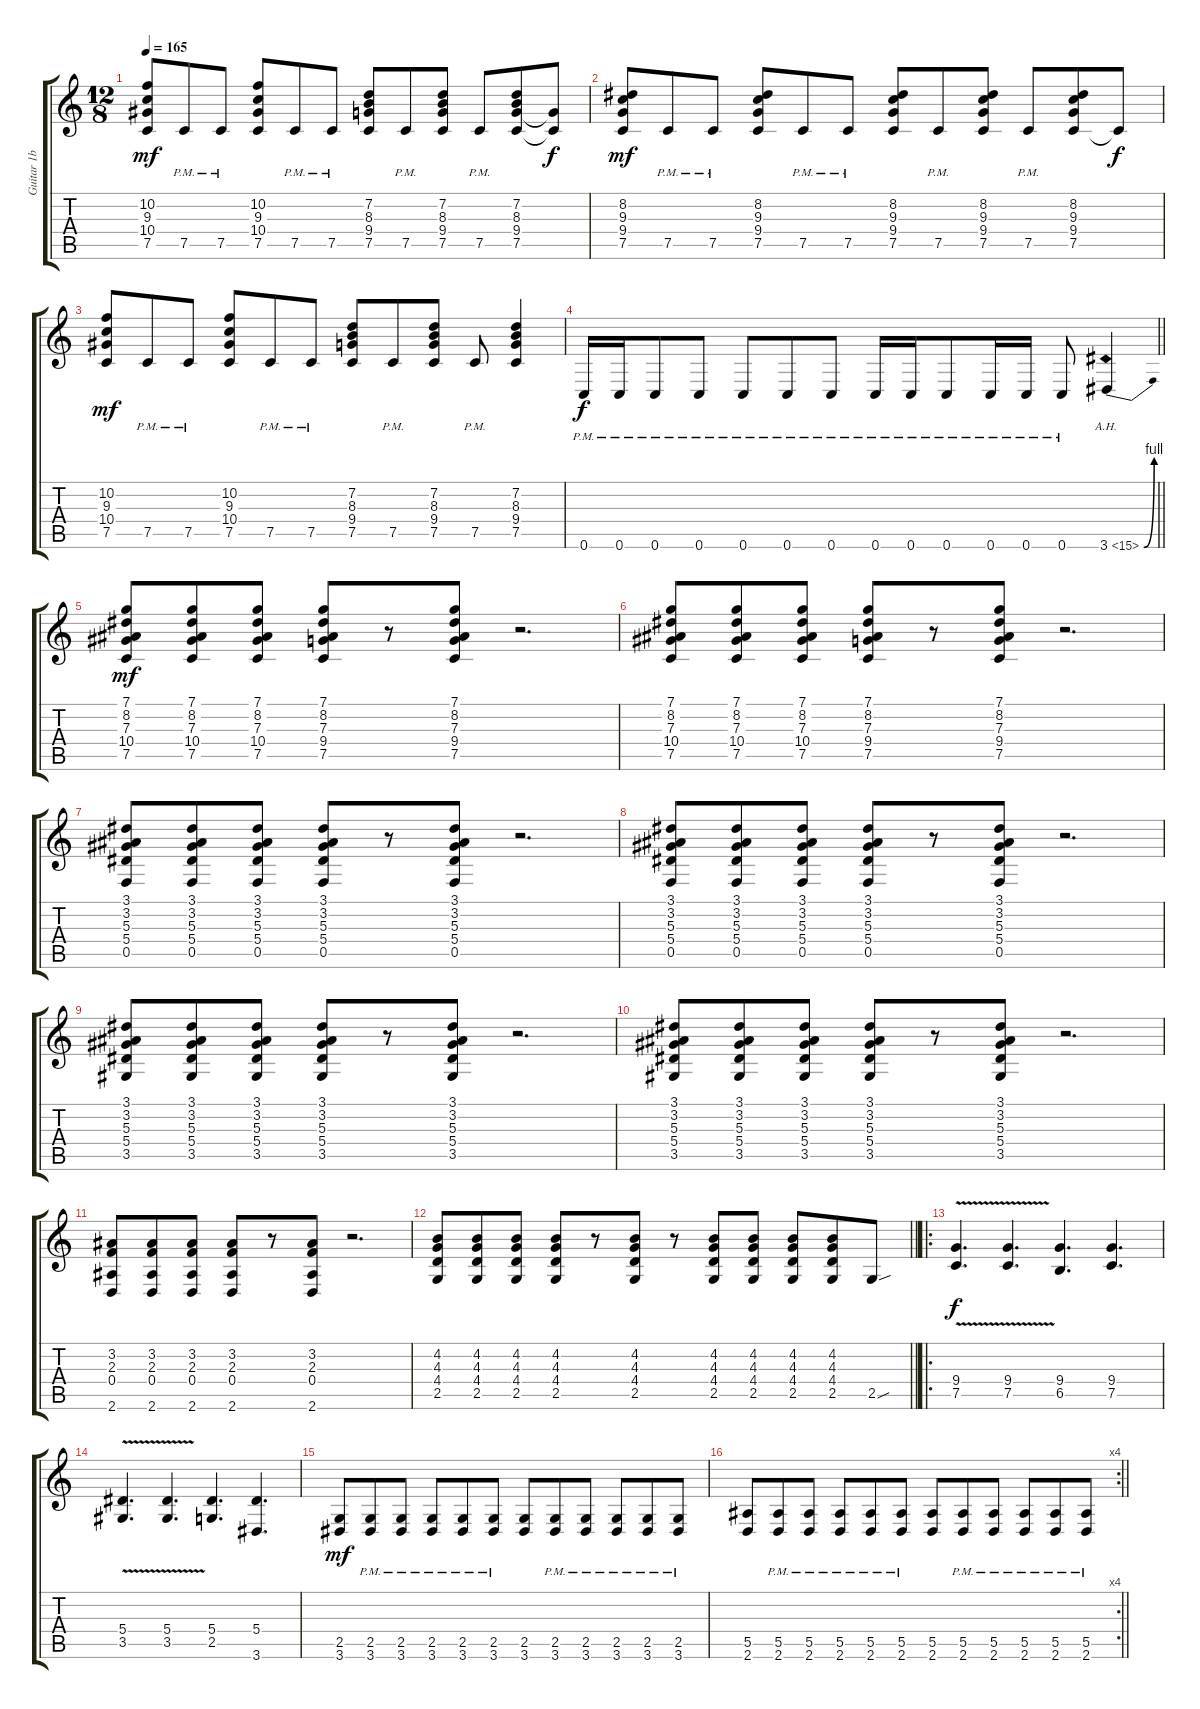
\track ("Guitar 1b" "Guitar 1b") {instrument distortionguitar}
\staff {score tabs}
\tuning (C4 G3 Eb3 Bb2 F2 C2) {hide}
\ts (12 8)
\tempo 165
\clef g2
\ks c
(10.2 9.3 10.4 7.5).8{dy mf} 7.5{pm}.8 7.5{pm}.8 (10.2 9.3 10.4 7.5).8 7.5{pm}.8 7.5{pm}.8 (7.2 8.3 9.4 7.5).8 7.5{pm}.8 (7.2 8.3 9.4 7.5).8 7.5{pm}.8 (7.2 8.3 9.4 7.5).8 (9.4{t} 7.5{t}).8{dy f} |
(8.2 9.3 9.4 7.5).8{dy mf} 7.5{pm}.8 7.5{pm}.8 (8.2 9.3 9.4 7.5).8 7.5{pm}.8 7.5{pm}.8 (8.2 9.3 9.4 7.5).8 7.5{pm}.8 (8.2 9.3 9.4 7.5).8 7.5{pm}.8 (8.2 9.3 9.4 7.5).8 7.5{t}.8{dy f} |
(10.2 9.3 10.4 7.5).8{dy mf} 7.5{pm}.8 7.5{pm}.8 (10.2 9.3 10.4 7.5).8 7.5{pm}.8 7.5{pm}.8 (7.2 8.3 9.4 7.5).8 7.5{pm}.8 (7.2 8.3 9.4 7.5).8 7.5{pm}.8 (7.2 8.3 9.4 7.5).4 |
\barLineRight lightlight
0.6{pm}.16{dy f} 0.6{pm}.16 0.6{pm}.8 0.6{pm}.8 0.6{pm}.8 0.6{pm}.8 0.6{pm}.8 0.6{pm}.16 0.6{pm}.16 0.6{pm}.8 0.6{pm}.16 0.6{pm}.16 0.6{pm}.8 3.6{be (bend 0 0 60 4) ah 12}.4 |
\section ("" "")
(7.1 8.2 7.3 10.4 7.5).8{dy mf} (7.1 8.2 7.3 10.4 7.5).8 (7.1 8.2 7.3 10.4 7.5).8 (7.1 8.2 7.3 9.4 7.5).8 r.8 (7.1 8.2 7.3 9.4 7.5).8 r.2{d} |
(7.1 8.2 7.3 10.4 7.5).8 (7.1 8.2 7.3 10.4 7.5).8 (7.1 8.2 7.3 10.4 7.5).8 (7.1 8.2 7.3 9.4 7.5).8 r.8 (7.1 8.2 7.3 9.4 7.5).8 r.2{d} |
(3.1 3.2 5.3 5.4 0.5).8 (3.1 3.2 5.3 5.4 0.5).8 (3.1 3.2 5.3 5.4 0.5).8 (3.1 3.2 5.3 5.4 0.5).8 r.8 (3.1 3.2 5.3 5.4 0.5).8 r.2{d} |
(3.1 3.2 5.3 5.4 0.5).8 (3.1 3.2 5.3 5.4 0.5).8 (3.1 3.2 5.3 5.4 0.5).8 (3.1 3.2 5.3 5.4 0.5).8 r.8 (3.1 3.2 5.3 5.4 0.5).8 r.2{d} |
(3.1 3.2 5.3 5.4 3.5).8 (3.1 3.2 5.3 5.4 3.5).8 (3.1 3.2 5.3 5.4 3.5).8 (3.1 3.2 5.3 5.4 3.5).8 r.8 (3.1 3.2 5.3 5.4 3.5).8 r.2{d} |
(3.1 3.2 5.3 5.4 3.5).8 (3.1 3.2 5.3 5.4 3.5).8 (3.1 3.2 5.3 5.4 3.5).8 (3.1 3.2 5.3 5.4 3.5).8 r.8 (3.1 3.2 5.3 5.4 3.5).8 r.2{d} |
(3.2 2.3 0.4 2.6).8 (3.2 2.3 0.4 2.6).8 (3.2 2.3 0.4 2.6).8 (3.2 2.3 0.4 2.6).8 r.8 (3.2 2.3 0.4 2.6).8 r.2{d} |
\barLineRight lightlight
(4.2 4.3 4.4 2.5).8 (4.2 4.3 4.4 2.5).8 (4.2 4.3 4.4 2.5).8 (4.2 4.3 4.4 2.5).8 r.8 (4.2 4.3 4.4 2.5).8 r.8 (4.2 4.3 4.4 2.5).8 (4.2 4.3 4.4 2.5).8 (4.2 4.3 4.4 2.5).8 (4.2 4.3 4.4 2.5).8 2.5{sou}.8 |
\ro
\section ("" "")
(9.4{v} 7.5{v}).4{d dy f} (9.4{v} 7.5{v}).4{d} (9.4 6.5).4{d} (9.4 7.5).4{d} |
(5.4{v} 3.5{v}).4{d} (5.4{v} 3.5{v}).4{d} (5.4 2.5).4{d} (5.4 3.6).4{d} |
(2.5 3.6).8{dy mf} (2.5{pm} 3.6{pm}).8 (2.5{pm} 3.6{pm}).8 (2.5{pm} 3.6{pm}).8 (2.5{pm} 3.6{pm}).8 (2.5{pm} 3.6{pm}).8 (2.5 3.6).8 (2.5{pm} 3.6{pm}).8 (2.5{pm} 3.6{pm}).8 (2.5{pm} 3.6{pm}).8 (2.5{pm} 3.6{pm}).8 (2.5{pm} 3.6{pm}).8 |
\rc 4
\barLineRight lightlight
(5.5 2.6).8 (5.5{pm} 2.6{pm}).8 (5.5{pm} 2.6{pm}).8 (5.5{pm} 2.6{pm}).8 (5.5{pm} 2.6{pm}).8 (5.5{pm} 2.6{pm}).8 (5.5 2.6).8 (5.5{pm} 2.6{pm}).8 (5.5{pm} 2.6{pm}).8 (5.5{pm} 2.6{pm}).8 (5.5{pm} 2.6{pm}).8 (5.5{pm} 2.6{pm}).8
